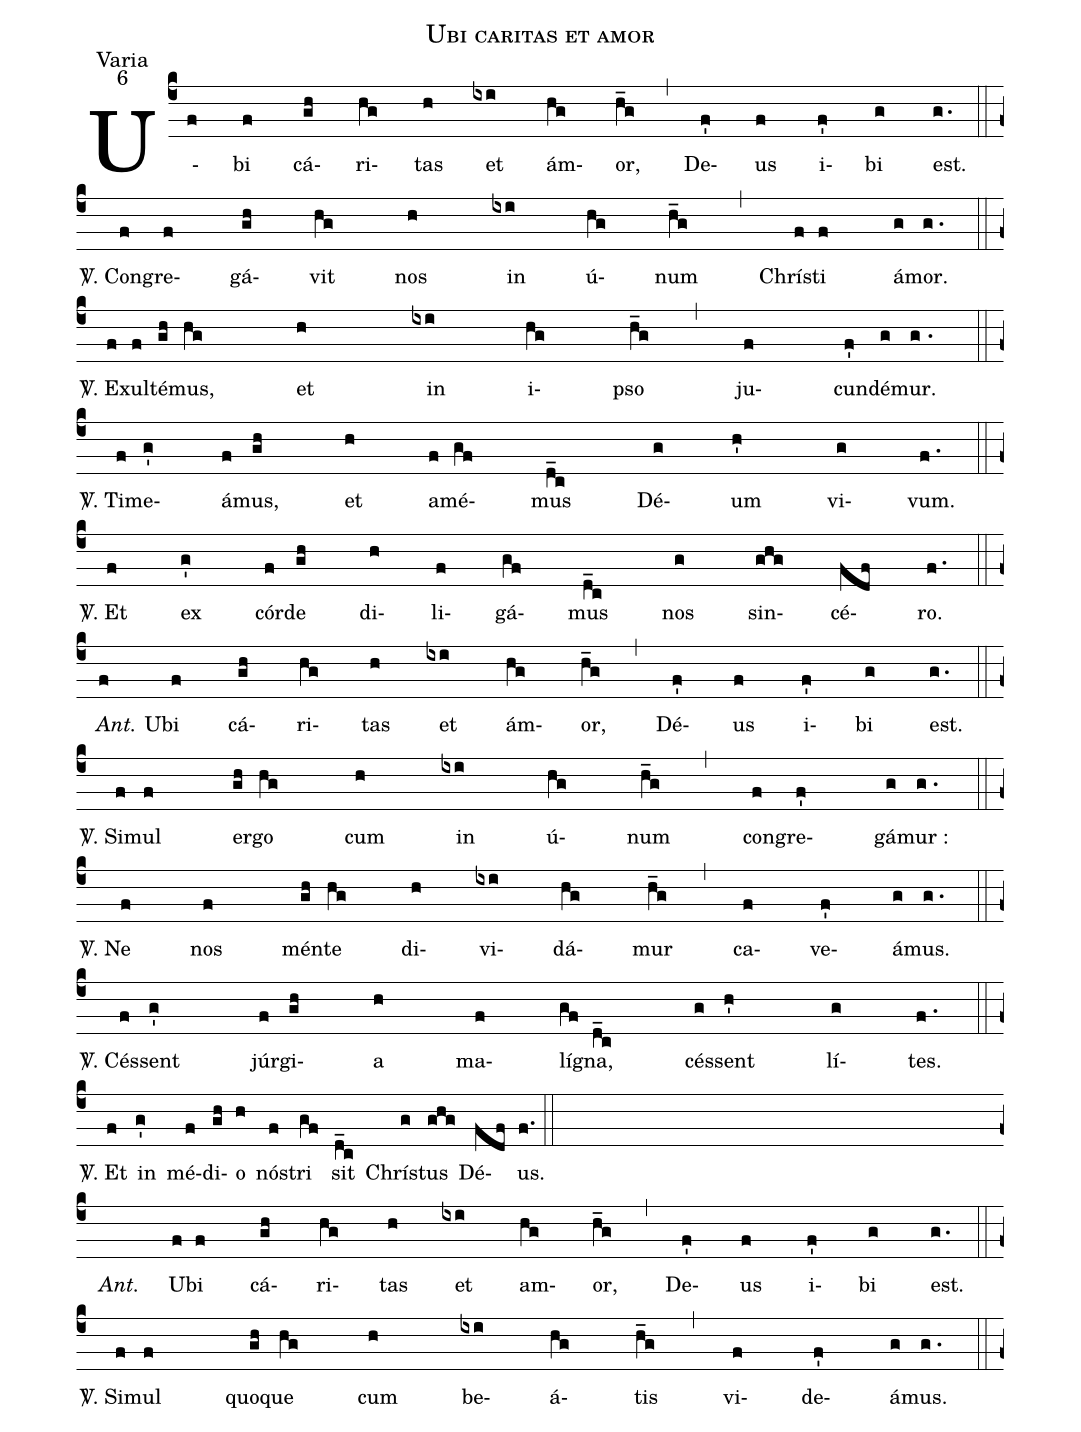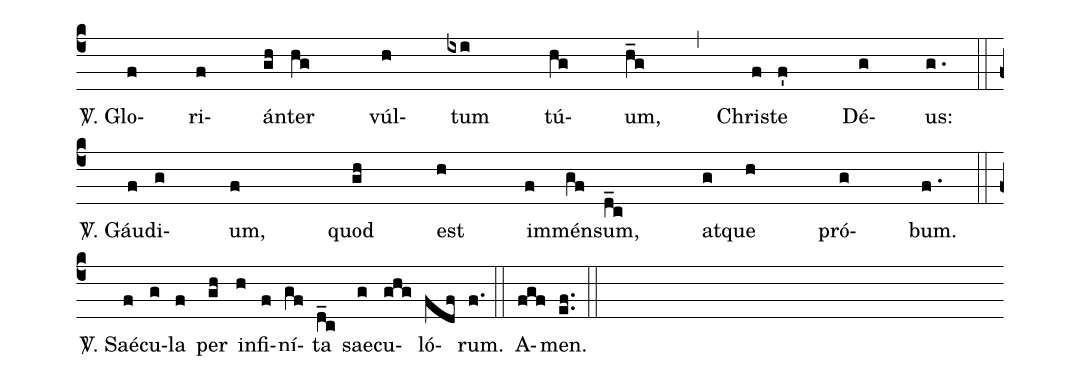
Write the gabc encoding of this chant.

name:Ubi caritas et amor;
office-part:Varia;
mode:6;
%%
(c4) U(f)bi(f) cá(gh)ri(hg)tas(h) et(ixi) ám(hg)or,(h_g) (,) De(f')us(f) i(f')bi(g) est.(g.) (::z) <sp>V/</sp>. Con(f)gre(f)gá(gh)vit(hg) nos(h) in(ixi) ú(hg)num(h_g) (,) Chrí(f)sti(f) ám(g)or.(g.) (::z) <sp>V/</sp>. Ex(f)ul(f)té(gh)mus,(hg) et(h) in(ixi) i(hg)pso(h_g) (,) ju(f)cun(f')dé(g)mur.(g.) (::z) <sp>V/</sp>. Ti(f)me(g')á(f)mus,(gh) et(h) a(f)mé(gf)mus(d_c) Dé(g)um(h') vi(g)vum.(f.) (::z) <sp>V/</sp>. Et(f) ex(g') cór(f)de(gh) di(h)li(f)gá(gf)mus(d_c) nos(g) sin(ghg)cé(fdf)ro.(f.) (::z) <i>Ant.</i> U(f)bi(f) cá(gh)ri(hg)tas(h) et(ixi) ám(hg)or,(h_g) (,) Dé(f')us(f) i(f')bi(g) est.(g.) (::z) <sp>V/</sp>.
Si(f)mul(f) er(gh)go(hg) cum(h) in(ixi) ú(hg)num(h_g) (,) con(f)gre(f')gá(g)mur :(g.) (::z) <sp>V/</sp>. Ne(f) nos(f) mén(gh)te(hg) di(h)vi(ixi)dá(hg)mur(h_g) (,) ca(f)ve(f')á(g)mus.(g.) (::z) <sp>V/</sp>. Cés(f)sent(g') júr(f)gi(gh)a(h) ma(f)lí(gf)gna,(d_c) cés(g)sent(h') lí(g)tes.(f.) (::z) <sp>V/</sp>. Et(f) in(g') mé(f)di(gh)o(h) nó(f)stri(gf) sit(d_c) Chrí(g)stus(ghg) Dé(fdf)us.(f.) (::)(Z) <i>Ant.</i>() U(f)bi(f) cá(gh)ri(hg)tas(h) et(ixi) am(hg)or,(h_g) (,) De(f')us(f) i(f')bi(g) est.(g.) (::z) <sp>V/</sp>. Si(f)mul(f) quo(gh)que(hg) cum(h) be(ixi)á(hg)tis(h_g) (,) vi(f)de(f')á(g)mus.(g.) (::z) <sp>V/</sp>. Glo(f)ri(f)án(gh)ter(hg) vúl(h)tum(ixi) tú(hg)um,(h_g) (,) Chri(f)ste(f') Dé(g)us:(g.) (::z) <sp>V/</sp>. Gáu(f)di(g)um,(f) quod(gh) est(h) im(f)mén(gf)sum,(d_c) at(g)que(h) pró(g)bum.(f.) (::z) <sp>V/</sp>. Saé(f)cu(g)la(f) per(gh) in(h)fi(f)ní(gf)ta(d_c) sae(g)cu(ghg)ló(fdf)rum.(f.) (::) A(fgf)men.(ef..) (::)
